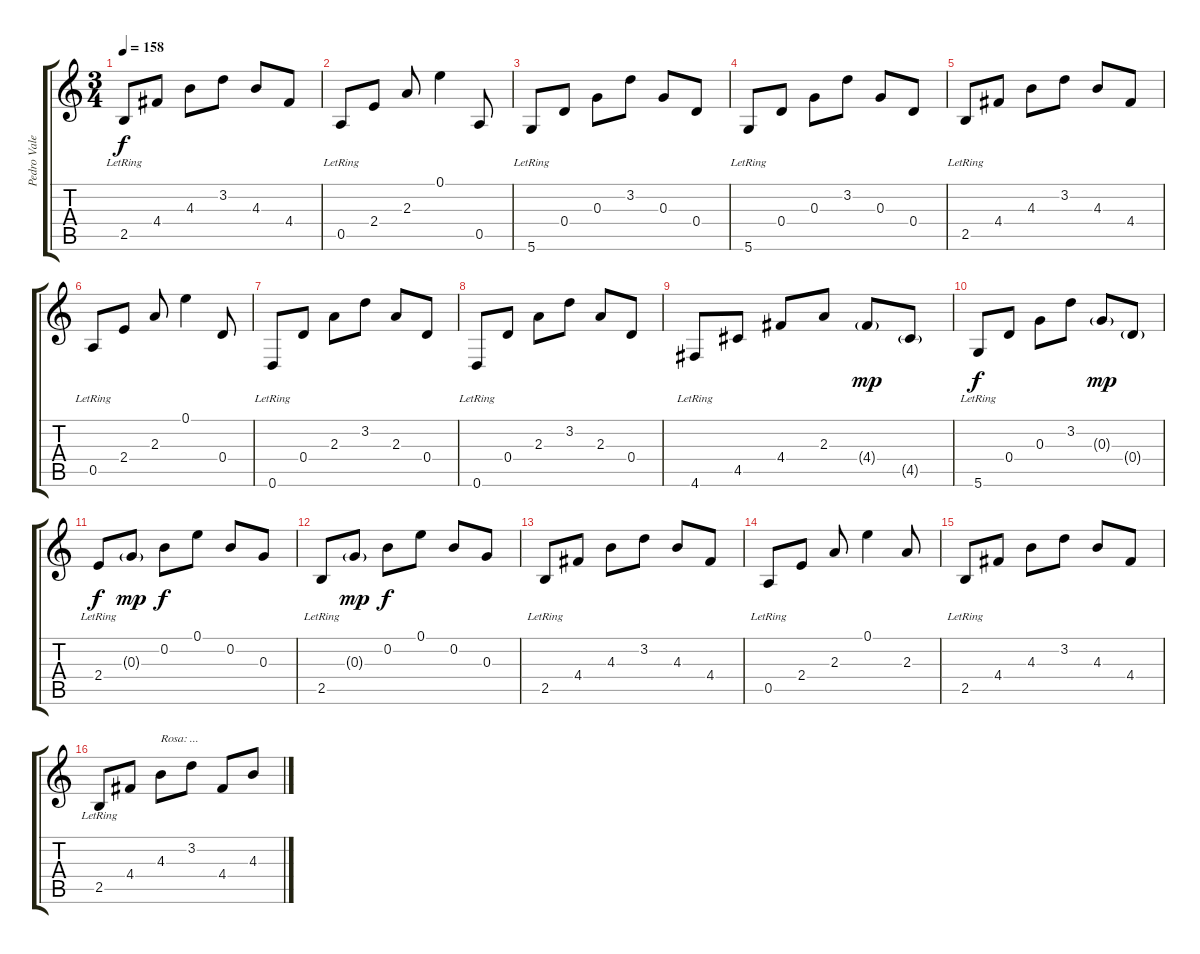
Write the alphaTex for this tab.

\track ("Pedro Valero" "Pedro Vale") {instrument acousticguitarsteel}
\staff {score tabs}
\tuning (E4 B3 G3 D3 A2 D2) {hide}
\ts (3 4)
\tempo 158
\clef g2
\ks c
2.5{lr}.8{dy f} 4.4.8 4.3.8 3.2.8 4.3.8 4.4.8 |
0.5{lr}.8 2.4.8 2.3.8 0.1.4 0.5.8 |
5.6{lr}.8 0.4.8 0.3.8 3.2.8 0.3.8 0.4.8 |
5.6{lr}.8 0.4.8 0.3.8 3.2.8 0.3.8 0.4.8 |
2.5{lr}.8 4.4.8 4.3.8 3.2.8 4.3.8 4.4.8 |
0.5{lr}.8 2.4.8 2.3.8 0.1.4 0.4.8 |
0.6{lr}.8 0.4.8 2.3.8 3.2.8 2.3.8 0.4.8 |
0.6{lr}.8 0.4.8 2.3.8 3.2.8 2.3.8 0.4.8 |
4.6{lr}.8 4.5.8 4.4.8 2.3.8 4.4{g}.8{dy mp} 4.5{g}.8 |
5.6{lr}.8{dy f} 0.4.8 0.3.8 3.2.8 0.3{g}.8{dy mp} 0.4{g}.8 |
2.4{lr}.8{dy f} 0.3{g}.8{dy mp} 0.2.8{dy f} 0.1.8 0.2.8 0.3.8 |
2.5{lr}.8 0.3{g}.8{dy mp} 0.2.8{dy f} 0.1.8 0.2.8 0.3.8 |
2.5{lr}.8 4.4.8 4.3.8 3.2.8 4.3.8 4.4.8 |
0.5{lr}.8 2.4.8 2.3.8 0.1.4 2.3.8 |
2.5{lr}.8 4.4.8 4.3.8 3.2.8 4.3.8 4.4.8 |
2.5{lr}.8 4.4.8 4.3.8{txt "Rosa: ..."} 3.2.8 4.4.8 4.3.8
